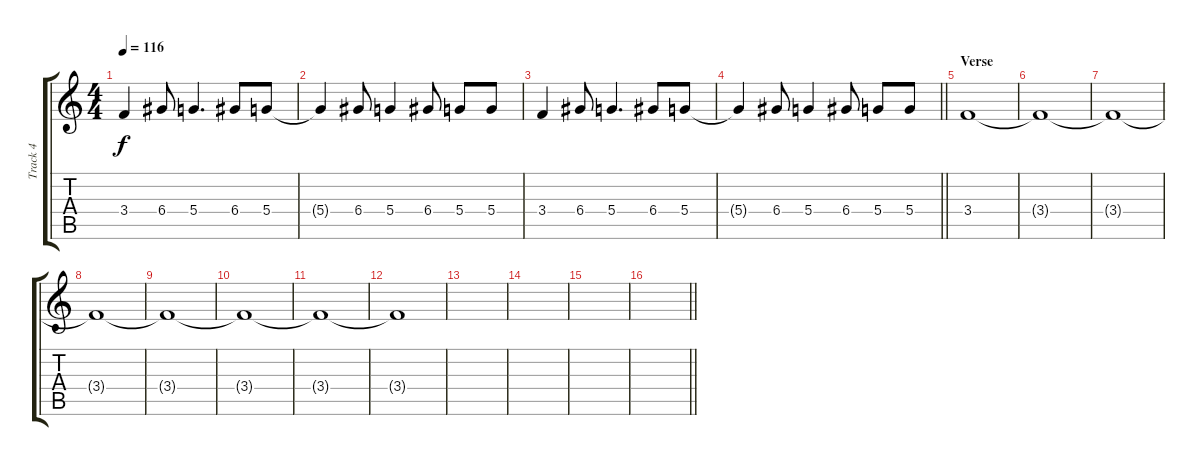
\track ("Track 4" "Track 4") {instrument overdrivenguitar}
\staff {score tabs}
\tuning (E4 B3 G3 D3 A2 E2) {hide}
\ts (4 4)
\tempo 116
\clef g2
\ks c
3.4.4{dy f} 6.4.8 5.4.4{d} 6.4.8 5.4.8 |
5.4{t}.4 6.4.8 5.4.4 6.4.8 5.4.8 5.4.8 |
3.4.4 6.4.8 5.4.4{d} 6.4.8 5.4.8 |
\barLineRight lightlight
5.4{t}.4 6.4.8 5.4.4 6.4.8 5.4.8 5.4.8 |
\section ("" "Verse")
3.4.1 |
3.4{t}.1 |
3.4{t}.1 |
3.4{t}.1 |
3.4{t}.1 |
3.4{t}.1 |
3.4{t}.1 |
3.4{t}.1 |
|
|
|
\barLineRight lightlight
